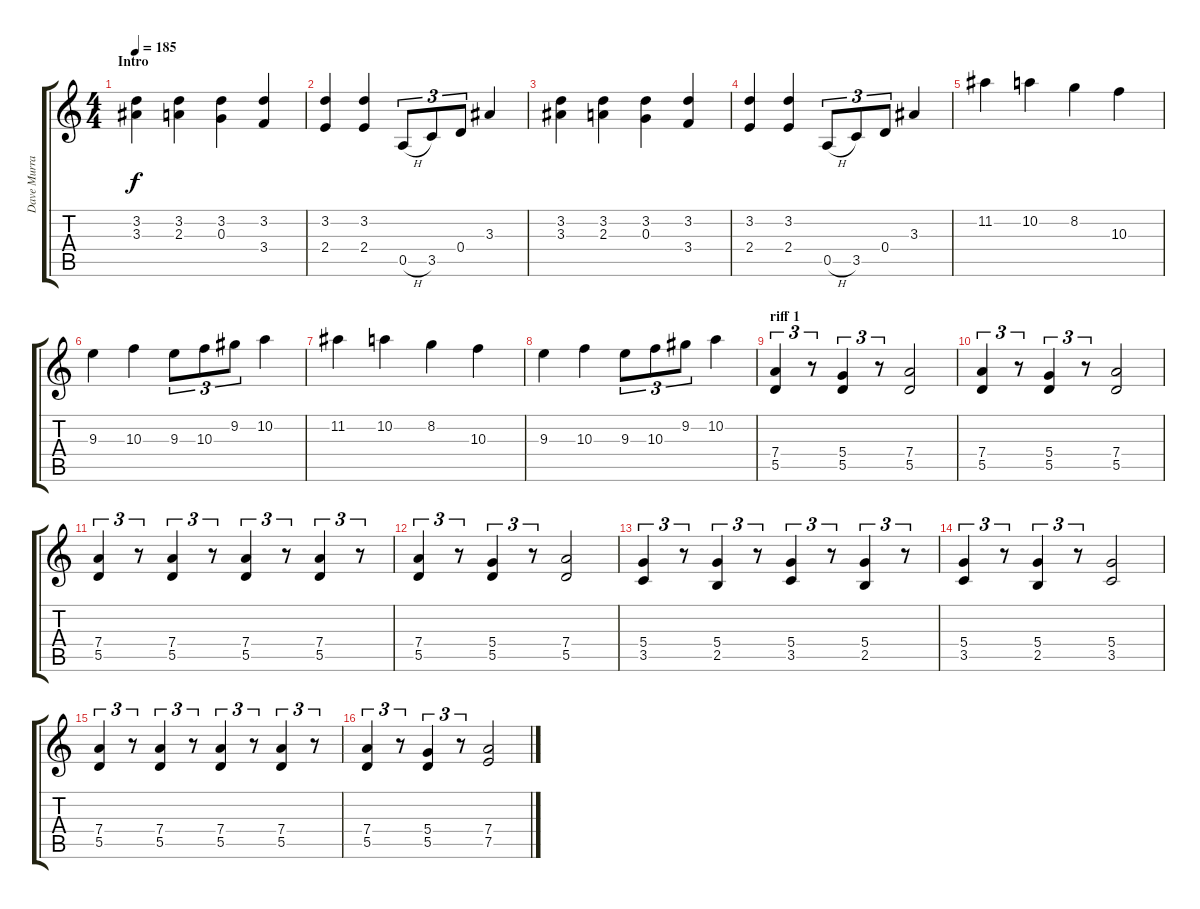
\track ("Dave Murray" "Dave Murra") {instrument distortionguitar}
\staff {score tabs}
\tuning (E4 B3 G3 D3 A2 E2) {hide}
\ts (4 4)
\section ("" "Intro")
\tempo 185
\clef g2
\ks c
(3.2 3.3).4{dy f instrument distortionguitar} (3.2 2.3).4 (3.2 0.3).4 (3.2 3.4).4 |
(3.2 2.4).4 (3.2 2.4).4 0.5{h}.8{tu (3 2)} 3.5.8{tu (3 2)} 0.4.8{tu (3 2)} 3.3.4 |
(3.2 3.3).4 (3.2 2.3).4 (3.2 0.3).4 (3.2 3.4).4 |
(3.2 2.4).4 (3.2 2.4).4 0.5{h}.8{tu (3 2)} 3.5.8{tu (3 2)} 0.4.8{tu (3 2)} 3.3.4 |
11.2.4 10.2.4 8.2.4 10.3.4 |
9.3.4 10.3.4 9.3.8{tu (3 2)} 10.3.8{tu (3 2)} 9.2.8{tu (3 2)} 10.2.4 |
11.2.4 10.2.4 8.2.4 10.3.4 |
9.3.4 10.3.4 9.3.8{tu (3 2)} 10.3.8{tu (3 2)} 9.2.8{tu (3 2)} 10.2.4 |
\section ("" "riff 1")
(7.4 5.5).4{tu (3 2)} r.8{tu (3 2)} (5.4 5.5).4{tu (3 2)} r.8{tu (3 2)} (7.4 5.5).2 |
(7.4 5.5).4{tu (3 2)} r.8{tu (3 2)} (5.4 5.5).4{tu (3 2)} r.8{tu (3 2)} (7.4 5.5).2 |
(7.4 5.5).4{tu (3 2)} r.8{tu (3 2)} (7.4 5.5).4{tu (3 2)} r.8{tu (3 2)} (7.4 5.5).4{tu (3 2)} r.8{tu (3 2)} (7.4 5.5).4{tu (3 2)} r.8{tu (3 2)} |
(7.4 5.5).4{tu (3 2)} r.8{tu (3 2)} (5.4 5.5).4{tu (3 2)} r.8{tu (3 2)} (7.4 5.5).2 |
(5.4 3.5).4{tu (3 2)} r.8{tu (3 2)} (5.4 2.5).4{tu (3 2)} r.8{tu (3 2)} (5.4 3.5).4{tu (3 2)} r.8{tu (3 2)} (5.4 2.5).4{tu (3 2)} r.8{tu (3 2)} |
(5.4 3.5).4{tu (3 2)} r.8{tu (3 2)} (5.4 2.5).4{tu (3 2)} r.8{tu (3 2)} (5.4 3.5).2 |
(7.4 5.5).4{tu (3 2)} r.8{tu (3 2)} (7.4 5.5).4{tu (3 2)} r.8{tu (3 2)} (7.4 5.5).4{tu (3 2)} r.8{tu (3 2)} (7.4 5.5).4{tu (3 2)} r.8{tu (3 2)} |
(7.4 5.5).4{tu (3 2)} r.8{tu (3 2)} (5.4 5.5).4{tu (3 2)} r.8{tu (3 2)} (7.4 7.5).2
